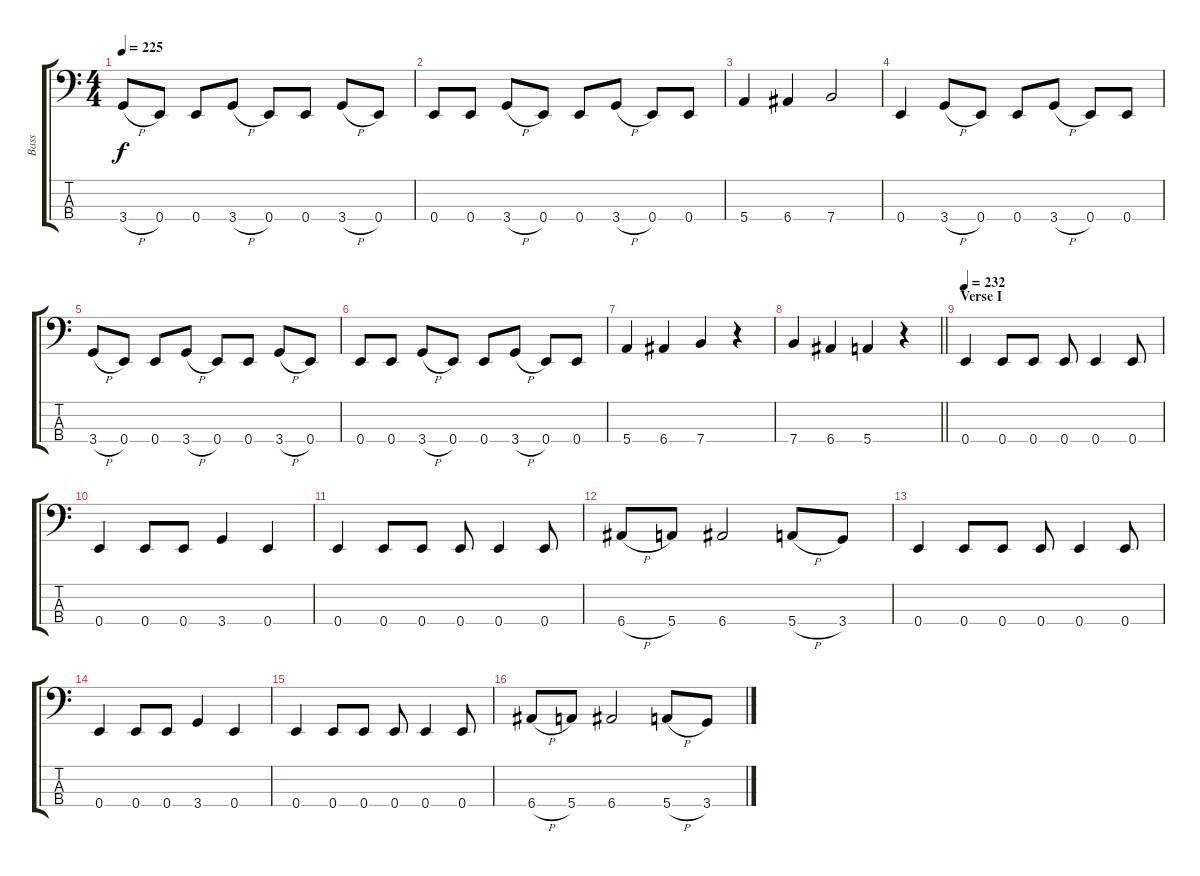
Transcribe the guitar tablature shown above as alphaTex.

\track ("Bass" "Bass") {instrument electricbassfinger}
\staff {score tabs}
\tuning (G2 D2 A1 E1) {hide}
\ts (4 4)
\tempo 225
\clef f4
\ks c
3.4{h}.8{dy f} 0.4.8 0.4.8 3.4{h}.8 0.4.8 0.4.8 3.4{h}.8 0.4.8 |
0.4.8 0.4.8 3.4{h}.8 0.4.8 0.4.8 3.4{h}.8 0.4.8 0.4.8 |
5.4.4 6.4.4 7.4.2 |
0.4.4 3.4{h}.8 0.4.8 0.4.8 3.4{h}.8 0.4.8 0.4.8 |
3.4{h}.8 0.4.8 0.4.8 3.4{h}.8 0.4.8 0.4.8 3.4{h}.8 0.4.8 |
0.4.8 0.4.8 3.4{h}.8 0.4.8 0.4.8 3.4{h}.8 0.4.8 0.4.8 |
5.4.4 6.4.4 7.4.4 r.4 |
\barLineRight lightlight
7.4.4 6.4.4 5.4.4 r.4 |
\section ("" "Verse I")
\tempo 232
0.4.4 0.4.8 0.4.8 0.4.8 0.4.4 0.4.8 |
0.4.4 0.4.8 0.4.8 3.4.4 0.4.4 |
0.4.4 0.4.8 0.4.8 0.4.8 0.4.4 0.4.8 |
6.4{h}.8 5.4.8 6.4.2 5.4{h}.8 3.4.8 |
0.4.4 0.4.8 0.4.8 0.4.8 0.4.4 0.4.8 |
0.4.4 0.4.8 0.4.8 3.4.4 0.4.4 |
0.4.4 0.4.8 0.4.8 0.4.8 0.4.4 0.4.8 |
6.4{h}.8 5.4.8 6.4.2 5.4{h}.8 3.4.8
